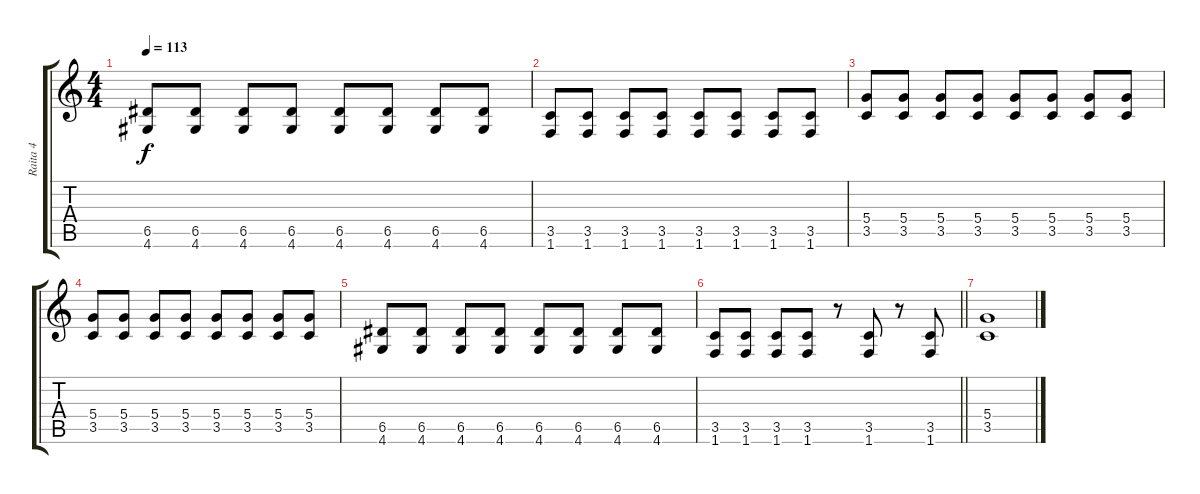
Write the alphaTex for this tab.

\track ("Raita 4" "Raita 4") {instrument distortionguitar}
\staff {score tabs}
\tuning (E4 B3 G3 D3 A2 E2) {hide}
\ts (4 4)
\tempo 113
\clef g2
\ks c
(6.5 4.6).8{dy f} (6.5 4.6).8 (6.5 4.6).8 (6.5 4.6).8 (6.5 4.6).8 (6.5 4.6).8 (6.5 4.6).8 (6.5 4.6).8 |
(3.5 1.6).8 (3.5 1.6).8 (3.5 1.6).8 (3.5 1.6).8 (3.5 1.6).8 (3.5 1.6).8 (3.5 1.6).8 (3.5 1.6).8 |
(5.4 3.5).8 (5.4 3.5).8 (5.4 3.5).8 (5.4 3.5).8 (5.4 3.5).8 (5.4 3.5).8 (5.4 3.5).8 (5.4 3.5).8 |
(5.4 3.5).8 (5.4 3.5).8 (5.4 3.5).8 (5.4 3.5).8 (5.4 3.5).8 (5.4 3.5).8 (5.4 3.5).8 (5.4 3.5).8 |
(6.5 4.6).8 (6.5 4.6).8 (6.5 4.6).8 (6.5 4.6).8 (6.5 4.6).8 (6.5 4.6).8 (6.5 4.6).8 (6.5 4.6).8 |
\barLineRight lightlight
(3.5 1.6).8 (3.5 1.6).8 (3.5 1.6).8 (3.5 1.6).8 r.8 (3.5 1.6).8 r.8 (3.5 1.6).8 |
(5.4 3.5).1
